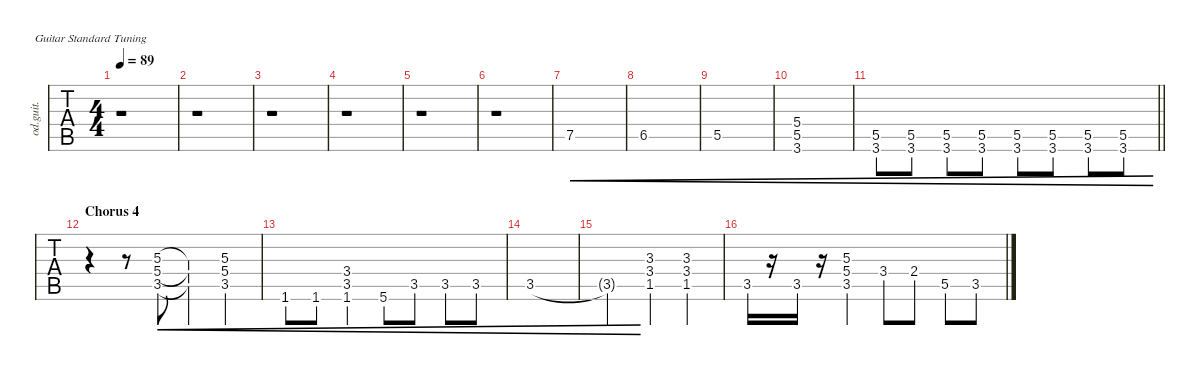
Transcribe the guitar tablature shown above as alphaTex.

\defaultSystemsLayout 4
\hideDynamics
\bracketExtendMode groupsimilarinstruments
\otherSystemsTrackNameOrientation horizontal
\track ("EG 2" "od.guit.") {instrument overdrivenguitar}
\staff {tabs}
\tuning (E4 B3 G3 D3 A2 E2)
\ts (4 4)
\tempo 89
\clef g2
\ks c
r.1{dy f} |
r.1 |
r.1 |
r.1 |
r.1 |
r.1 |
7.5{ac}.1{cre} |
6.5{ac acc b}.1{cre} |
5.5{ac}.1{cre} |
(3.6{ac} 5.5 5.4).1{cre} |
\barLineRight lightlight
(3.6{st} 5.5).8{cre beam Up} (3.6{st} 5.5).8{cre beam Up} (3.6{st} 5.5).8{cre beam Up} (3.6{st} 5.5).8{cre beam Up} (3.6{st} 5.5).8{cre beam Up} (3.6{st} 5.5).8{cre beam Up} (3.6{st} 5.5).8{cre beam Up} (3.6{st} 5.5).8{cre beam Up} |
\section ("" "Chorus 4")
r.4 r.8 (3.5 5.4 5.3).8{cre dy fff beam Up} (3.5{t} 5.4{t} 5.3{t}).4{cre beam Up} (3.5 5.4 5.3).4{cre beam Up} |
1.6{st}.8{cre beam Up} 1.6{st}.8{cre beam Up} (1.6 3.5 3.4).4{cre beam Up} 5.6{ac}.8{cre beam Up} 3.5{ac}.8{cre beam Up} 3.5{ac}.8{cre beam Up} 3.5{ac}.8{cre beam Up} |
3.5{ac}.1{cre} |
3.5{t}.2{cre beam Up} (1.5{acc #} 3.4 3.3{acc #}).4{dy mf} (3.4 1.5{acc #} 3.3{acc #}).4 |
3.5.16 r.16 3.5.16 r.16 (5.3 3.5 5.4).4 3.4.8 2.4.8 5.5.8 3.5.8
